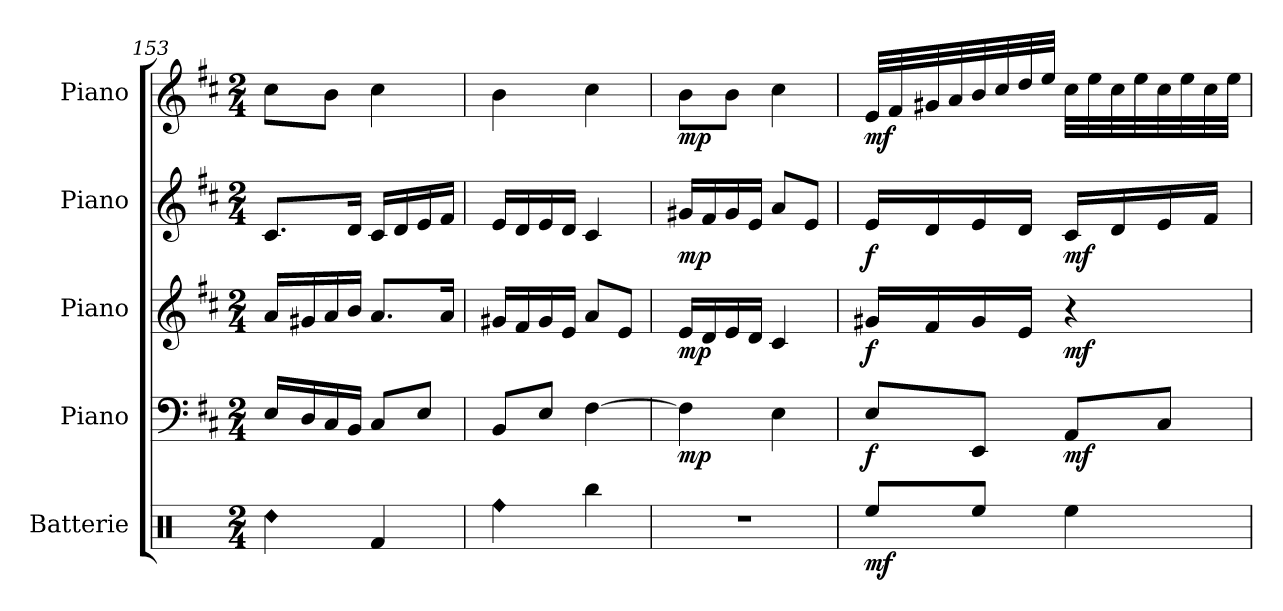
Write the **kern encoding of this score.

**kern	**dynam	**kern	**dynam	**kern	**dynam	**kern	**dynam	**kern	**dynam
*part5	*part5	*part4	*part4	*part3	*part3	*part2	*part2	*part1	*part1
*staff5	*staff5	*staff4	*staff4	*staff3	*staff3	*staff2	*staff2	*staff1	*staff1
*I"Batterie	*	*I"Piano	*	*I"Piano	*	*I"Piano	*	*I"Piano	*
*I'Batt.	*	*I'Pia.	*	*I'Pia.	*	*I'Pia.	*	*I'Pia.	*
*clefX	*	*clefF4	*	*clefG2	*	*clefG2	*	*clefG2	*
*k[]	*	*k[f#c#]	*	*k[f#c#]	*	*k[f#c#]	*	*k[f#c#]	*
*M2/4	*	*M2/4	*	*M2/4	*	*M2/4	*	*M2/4	*
=153	=153	=153	=153	=153	=153	=153	=153	=153	=153
!LO:N:head=diamond	!	!	!	!	!	!	!	!	!
4Rdd\	.	16E/LL	.	16a/LL	.	8.c#/L	.	8cc#\L	.
.	.	16D/	.	16g#X/	.	.	.	.	.
.	.	16C#/	.	16a/	.	.	.	8b\J	.
.	.	16BB/JJ	.	16b/JJ	.	16d/Jk	.	.	.
4Rf/	.	8C#/L	.	8.a/L	.	16c#/LL	.	4cc#\	.
.	.	.	.	.	.	16d/	.	.	.
.	.	8E/J	.	.	.	16e/	.	.	.
.	.	.	.	16a/Jk	.	16f#/JJ	.	.	.
=154	=154	=154	=154	=154	=154	=154	=154	=154	=154
!LO:N:head=diamond	!	!	!	!	!	!	!	!	!
4Rff\	.	8BB/L	.	16g#X/LL	.	16e/LL	.	4b\	.
.	.	.	.	16f#/	.	16d/	.	.	.
.	.	8E/J	.	16g#/	.	16e/	.	.	.
.	.	.	.	16e/JJ	.	16d/JJ	.	.	.
4Rbb\	.	[4F#\	.	8a/L	.	4c#/	.	4cc#\	.
.	.	.	.	8e/J	.	.	.	.	.
=155	=155	=155	=155	=155	=155	=155	=155	=155	=155
!	!	!	!LO:DY:b	!	!LO:DY:b	!	!LO:DY:b	!	!LO:DY:b
2r	.	4F#\]	mp	16e/LL	mp	16g#X/LL	mp	8b\L	mp
.	.	.	.	16d/	.	16f#/	.	.	.
.	.	.	.	16e/	.	16g#/	.	8b\J	.
.	.	.	.	16d/JJ	.	16e/JJ	.	.	.
.	.	4E\	.	4c#/	.	8a/L	.	4cc#\	.
.	.	.	.	.	.	8e/J	.	.	.
!!LO:LB:g=z
=156	=156	=156	=156	=156	=156	=156	=156	=156	=156
!	!LO:DY:b	!	!LO:DY:b	!	!LO:DY:b	!	!LO:DY:b	!	!LO:DY:b
8Ree/L	mf	8E/L	f	16g#X/LL	f	16e/LL	f	32e/LLL	mf
.	.	.	.	.	.	.	.	32f#/	.
.	.	.	.	16f#/	.	16d/	.	32g#X/	.
.	.	.	.	.	.	.	.	32a/	.
8Ree/J	.	8EE/J	.	16g#/	.	16e/	.	32b/	.
.	.	.	.	.	.	.	.	32cc#/	.
.	.	.	.	16e/JJ	.	16d/JJ	.	32dd/	.
.	.	.	.	.	.	.	.	32ee/JJJ	.
!	!	!	!LO:DY:b	!	!LO:DY:b	!	!LO:DY:b	!	!
4Ree\	.	8AA/L	mf	4r	mf	16c#/LL	mf	32cc#\LLL	.
.	.	.	.	.	.	.	.	32ee\	.
.	.	.	.	.	.	16d/	.	32cc#\	.
.	.	.	.	.	.	.	.	32ee\	.
.	.	8C#/J	.	.	.	16e/	.	32cc#\	.
.	.	.	.	.	.	.	.	32ee\	.
.	.	.	.	.	.	16f#/JJ	.	32cc#\	.
.	.	.	.	.	.	.	.	32ee\JJJ	.
=	=	=	=	=	=	=	=	=	=
*-	*-	*-	*-	*-	*-	*-	*-	*-	*-
